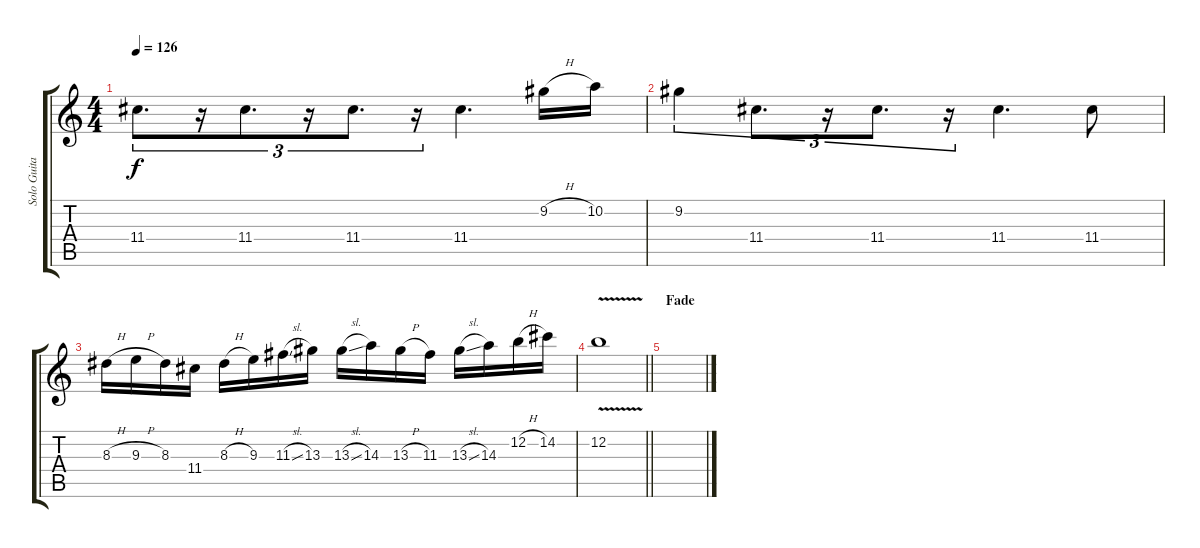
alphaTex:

\track ("Solo Guitar" "Solo Guita") {mute instrument distortionguitar}
\staff {score tabs}
\tuning (E4 B3 G3 D3 A2 E2) {hide}
\ts (4 4)
\tempo 126
\clef g2
\ks c
11.4.8{d tu (3 2) dy f} r.16{tu (3 2)} 11.4.8{d tu (3 2)} r.16{tu (3 2)} 11.4.8{d tu (3 2)} r.16{tu (3 2)} 11.4.4{d} 9.2{h}.16 10.2.16 |
9.2.4{tu (3 2)} 11.4.8{d tu (3 2)} r.16{tu (3 2)} 11.4.8{d tu (3 2)} r.16{tu (3 2)} 11.4.4{d} 11.4.8 |
8.3{h}.16 9.3{h}.16 8.3.16 11.4.16 8.3{h}.16 9.3.16 11.3{sl}.16 13.3.16 13.3{sl}.16 14.3.16 13.3{h}.16 11.3.16 13.3{sl}.16 14.3.16 12.2{h}.16 14.2.16 |
\barLineRight lightlight
12.2{v}.1 |
\section ("" "Fade")
